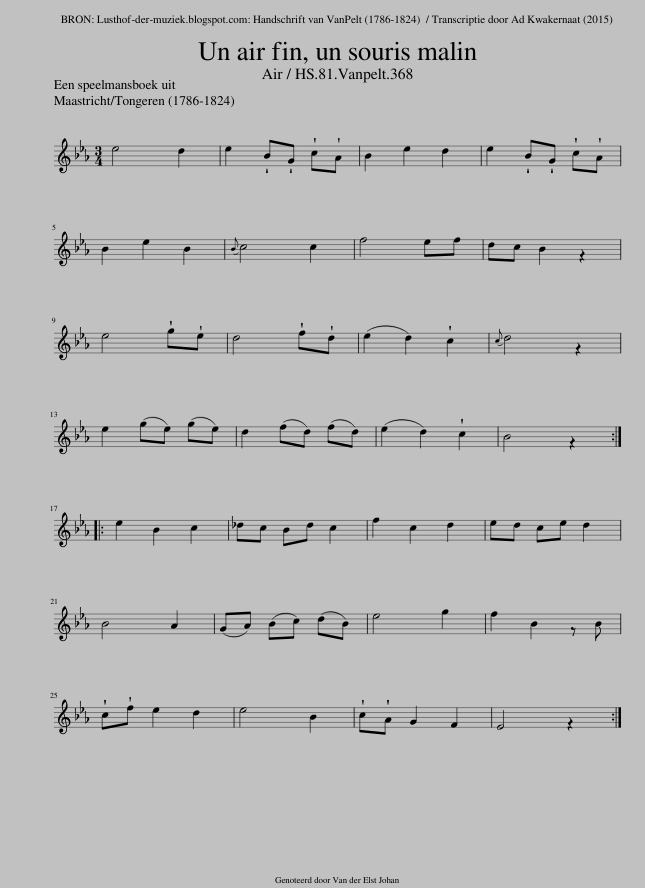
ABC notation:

X:1
L:1/8
Q:1/4=180
M:3/4
I:linebreak $
K:Eb
V:1 treble
V:1
 e4 d2 | e2 !wedge!B!wedge!G !wedge!c!wedge!A | B2 e2 d2 | e2 !wedge!B!wedge!G !wedge!c!wedge!A |$ B2 e2 B2 | %5
{B} c4 c2 | f4 ef | dc B2 z2 |$ e4 !wedge!g!wedge!e | d4 !wedge!f!wedge!d | %10
 (e2 d2) !wedge!c2 |{c} d4 z2 |$ e2 (ge) (ge) | d2 (fd) (fd) | (e2 d2) !wedge!c2 | %15
 B4 z2 ::$ e2 B2 c2 | _dc Bd c2 | f2 c2 d2 | ed ce d2 |$ %20
 B4 A2 | (GA) (Bc) (dB) | e4 g2 | f2 B2 z B |$ !wedge!c!wedge!f e2 d2 | %25
 e4 B2 | !wedge!c!wedge!A G2 F2 | E4 z2 :| %28
